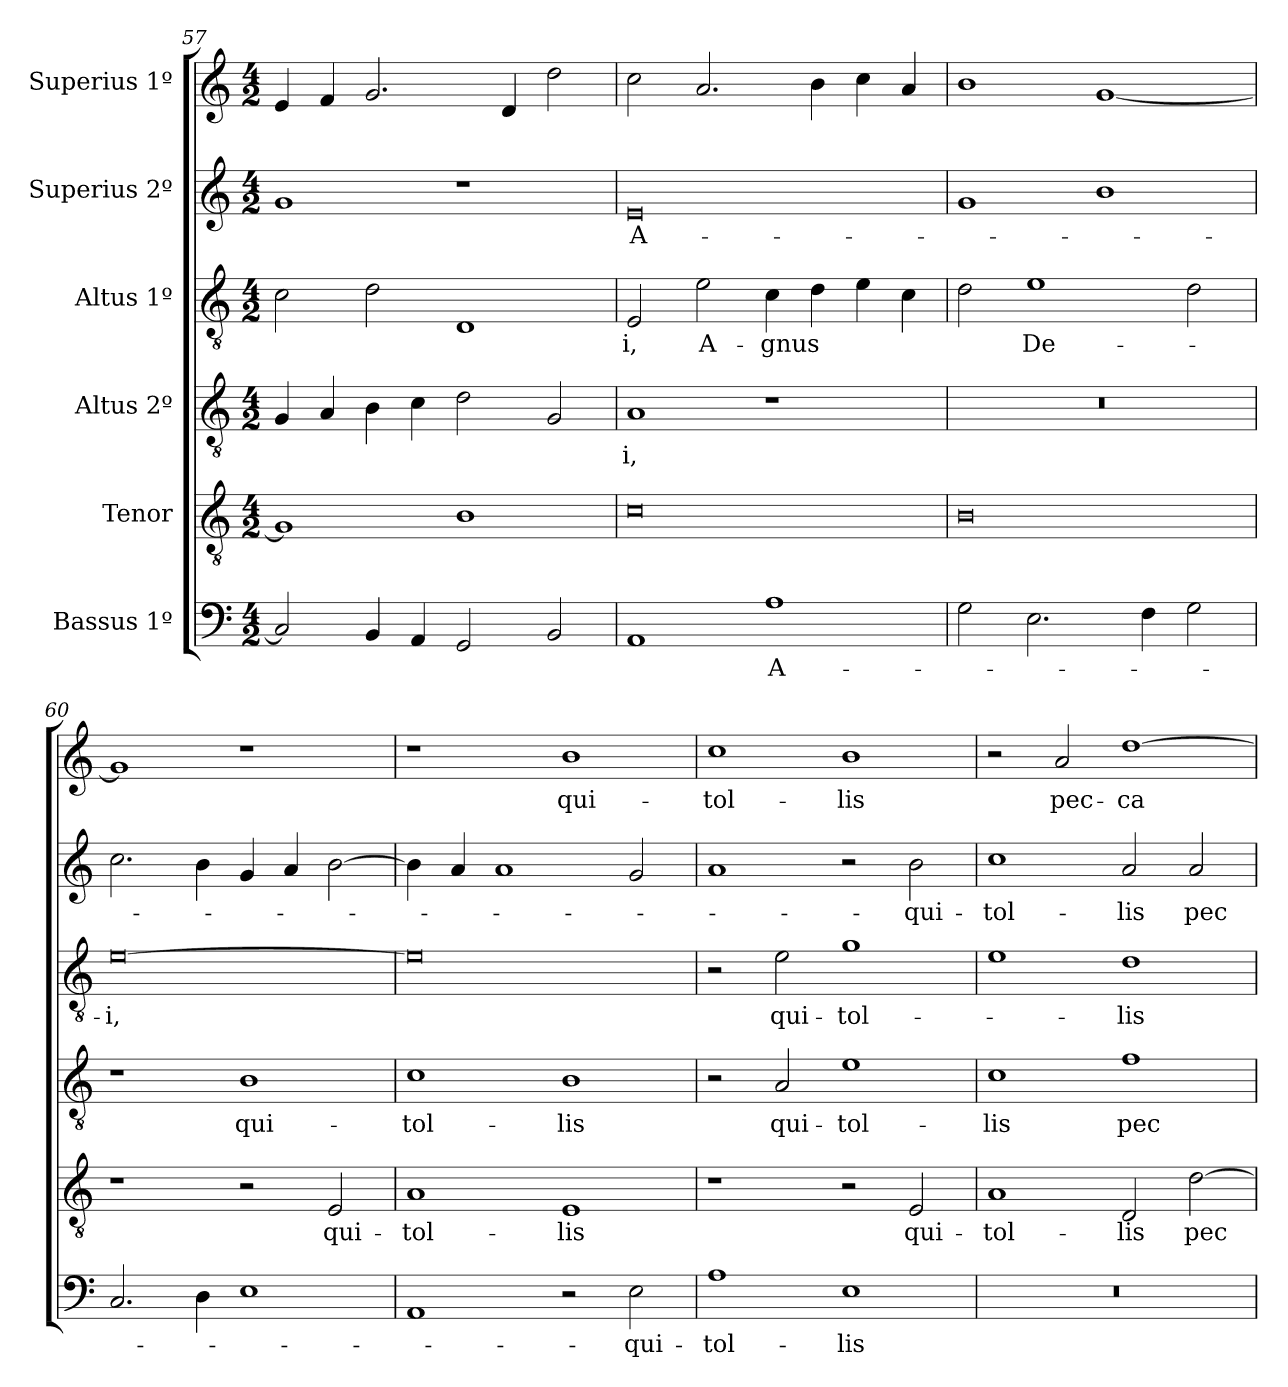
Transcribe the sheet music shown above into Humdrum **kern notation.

**kern	**text	**kern	**text	**kern	**text	**kern	**text	**kern	**text	**kern	**text
*part6	*part6	*part5	*part5	*part4	*part4	*part3	*part3	*part2	*part2	*part1	*part1
*staff6	*staff6	*staff5	*staff5	*staff4	*staff4	*staff3	*staff3	*staff2	*staff2	*staff1	*staff1
*I"Bassus 1º	*	*I"Tenor	*	*I"Altus 2º	*	*I"Altus 1º	*	*I"Superius 2º	*	*I"Superius 1º	*
*clefF4	*	*clefGv2	*	*clefGv2	*	*clefGv2	*	*clefG2	*	*clefG2	*
*k[]	*	*k[]	*	*k[]	*	*k[]	*	*k[]	*	*k[]	*
*M4/2	*	*M4/2	*	*M4/2	*	*M4/2	*	*M4/2	*	*M4/2	*
=57	=57	=57	=57	=57	=57	=57	=57	=57	=57	=57	=57
2C/]	.	1G/]	.	4G/	.	2c\	.	1g/	.	4e/	.
.	.	.	.	4A/	.	.	.	.	.	4f/	.
4BB/	.	.	.	4B\	.	2d\	.	.	.	2.g/	.
4AA/	.	.	.	4c\	.	.	.	.	.	.	.
2GG/	.	1B\	.	2d\	.	1D/	.	1r	.	.	.
.	.	.	.	.	.	.	.	.	.	4d/	.
2BB/	.	.	.	2G/	.	.	.	.	.	2dd\	.
=58	=58	=58	=58	=58	=58	=58	=58	=58	=58	=58	=58
1AA/	.	0c\	.	1A/	-i,	2E/	-i,	0e/	-A-	2cc\	.
.	.	.	.	.	.	2e\	A-	.	.	2.a/	.
1A\	A-	.	.	1r	.	4c\	-gnus	.	.	.	.
.	.	.	.	.	.	4d\	.	.	.	4b\	.
.	.	.	.	.	.	4e\	.	.	.	4cc\	.
.	.	.	.	.	.	4c\	.	.	.	4a/	.
=59	=59	=59	=59	=59	=59	=59	=59	=59	=59	=59	=59
2G\	.	0B\	.	0r	.	2d\	.	1g/	.	1b\	.
2.E\	.	.	.	.	.	1e\	De-	.	.	.	.
.	.	.	.	.	.	.	.	1b\	.	[1g/	.
4F\	.	.	.	.	.	.	.	.	.	.	.
2G\	.	.	.	.	.	2d\	.	.	.	.	.
=60	=60	=60	=60	=60	=60	=60	=60	=60	=60	=60	=60
2.C/	.	1r	.	1r	.	[0e\	-i,	2.cc\	.	1g/]	.
4D\	.	.	.	.	.	.	.	4b\	.	.	.
1E\	.	2r	.	1B\	qui-	.	.	4g/	.	1r	.
.	.	.	.	.	.	.	.	4a/	.	.	.
.	.	2E/	qui-	.	.	.	.	[2b\	.	.	.
=61	=61	=61	=61	=61	=61	=61	=61	=61	=61	=61	=61
1AA/	.	1A/	-tol-	1c\	-tol-	0e\]	.	4b\]	.	1r	.
.	.	.	.	.	.	.	.	4a/	.	.	.
.	.	.	.	.	.	.	.	1a/	.	.	.
2r	.	1E/	-lis	1B\	-lis	.	.	.	.	1b\	qui-
2E\	-qui-	.	.	.	.	.	.	2g/	.	.	.
=62	=62	=62	=62	=62	=62	=62	=62	=62	=62	=62	=62
1A\	-tol-	1r	.	2r	.	2r	.	1a/	.	1cc\	-tol-
.	.	.	.	2A/	qui-	2e\	qui-	.	.	.	.
1E\	-lis	2r	.	1e\	-tol-	1g\	-tol-	2r	.	1b\	-lis
.	.	2E/	qui-	.	.	.	.	2b\	qui-	.	.
=63	=63	=63	=63	=63	=63	=63	=63	=63	=63	=63	=63
0r	.	1A/	-tol-	1c\	-lis	1e\	.	1cc\	-tol-	2r	.
.	.	.	.	.	.	.	.	.	.	2a/	pec-
.	.	2D/	-lis	1f\	pec-	1d\	-lis	2a/	-lis	[1dd\	-ca-
.	.	[2d\	pec-	.	.	.	.	2a/	pec-	.	.
=	=	=	=	=	=	=	=	=	=	=	=
*-	*-	*-	*-	*-	*-	*-	*-	*-	*-	*-	*-
